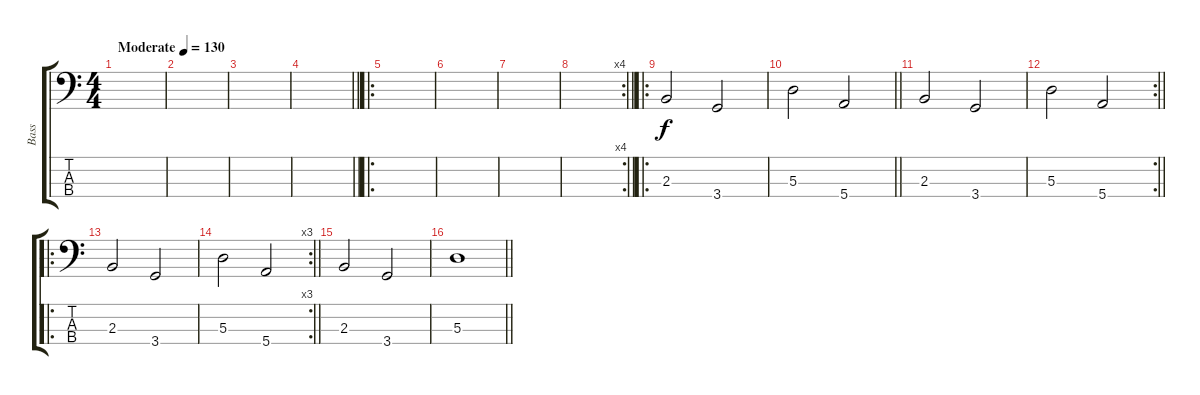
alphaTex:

\track ("Bass" "Bass") {instrument electricbassfinger}
\staff {score tabs}
\tuning (G2 D2 A1 E1) {hide}
\ts (4 4)
\tempo (130 "Moderate")
\clef f4
\ks c
|
|
|
\barLineRight lightlight
|
\ro
\section ("" "")
|
|
|
\rc 4
\barLineRight lightlight
|
\ro
\section ("" "")
2.3.2 3.4.2 |
\barLineRight lightlight
5.3.2 5.4.2 |
2.3.2 3.4.2 |
\rc 2
\barLineRight lightlight
5.3.2 5.4.2 |
\ro
2.3.2 3.4.2 |
\rc 3
\barLineRight lightlight
5.3.2 5.4.2 |
2.3.2 3.4.2 |
\barLineRight lightlight
5.3.1
